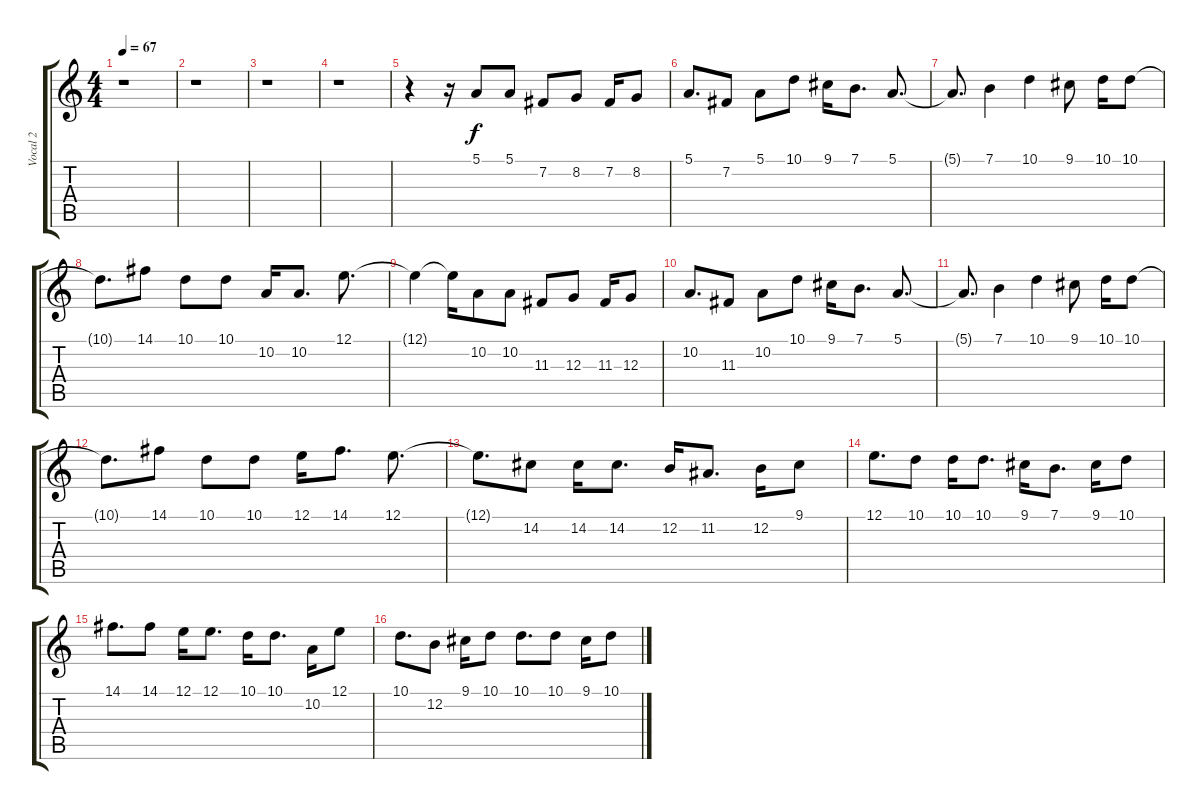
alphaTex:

\track ("Vocal 2" "Vocal 2") {instrument panflute}
\staff {score tabs}
\tuning (E4 B3 G3 D3 A2 E2) {hide}
\ts (4 4)
\tempo 67
\clef g2
\ks c
r.1{dy f instrument panflute} |
r.1 |
r.1 |
r.1 |
r.4 r.16 5.1.8 5.1.8 7.2.8 8.2.8 7.2.16 8.2.8 |
5.1.8{d} 7.2.8 5.1.8 10.1.8 9.1.16 7.1.8{d} 5.1.8{d} |
5.1{t}.8{d} 7.1.4 10.1.4 9.1.8 10.1.16 10.1.8 |
10.1{t}.8{d} 14.1.8 10.1.8 10.1.8 10.2.16 10.2.8{d} 12.1.8{d} |
12.1{t}.4 12.1{t}.16 10.2.8 10.2.8 11.3.8 12.3.8 11.3.16 12.3.8 |
10.2.8{d} 11.3.8 10.2.8 10.1.8 9.1.16 7.1.8{d} 5.1.8{d} |
5.1{t}.8{d} 7.1.4 10.1.4 9.1.8 10.1.16 10.1.8 |
10.1{t}.8{d} 14.1.8 10.1.8 10.1.8 12.1.16 14.1.8{d} 12.1.8{d} |
12.1{t}.8{d} 14.2.8 14.2.16 14.2.8{d} 12.2.16 11.2.8{d} 12.2.16 9.1.8 |
12.1.8{d} 10.1.8 10.1.16 10.1.8{d} 9.1.16 7.1.8{d} 9.1.16 10.1.8 |
14.1.8{d} 14.1.8 12.1.16 12.1.8{d} 10.1.16 10.1.8{d} 10.2.16 12.1.8 |
10.1.8{d} 12.2.8 9.1.16 10.1.8 10.1.8{d} 10.1.8 9.1.16 10.1.8
